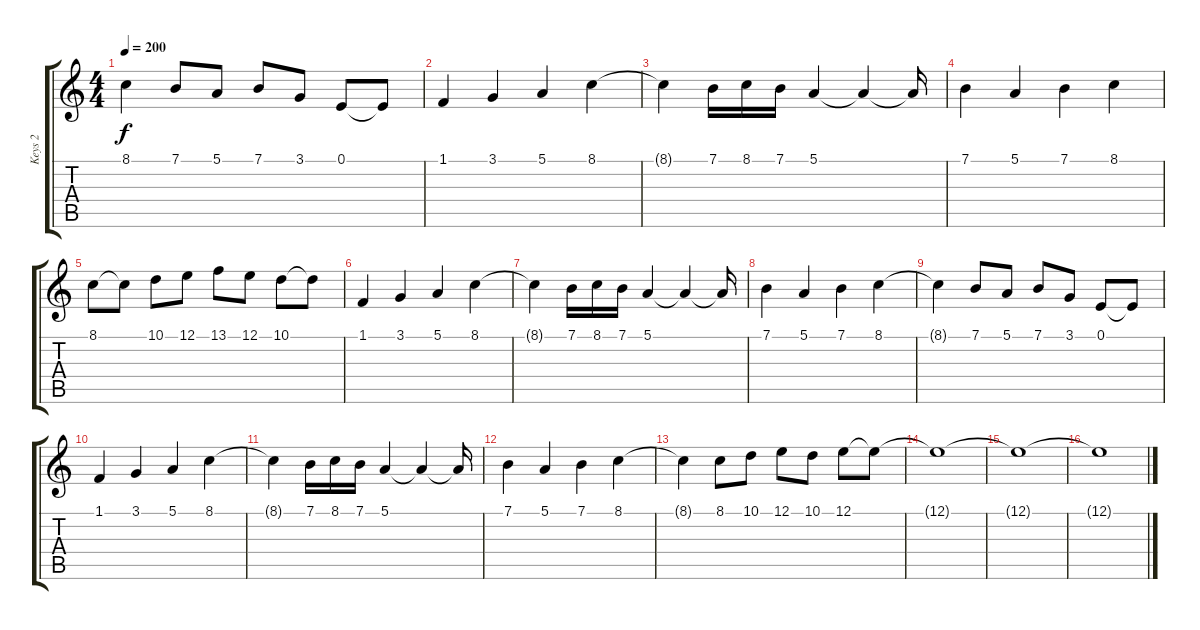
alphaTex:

\track ("Keys 2" "Keys 2") {instrument pad4choir}
\staff {score tabs}
\tuning (E4 B3 G3 D3 A2 E2) {hide}
\ts (4 4)
\tempo 200
\clef g2
\ks c
8.1{t}.4{dy f} 7.1.8 5.1.8 7.1.8 3.1.8 0.1.8 0.1{t}.8 |
1.1.4 3.1.4 5.1.4 8.1.4 |
8.1{t}.4 7.1.16 8.1.16 7.1.16 5.1.4 5.1{t}.4 5.1{t}.16 |
7.1.4 5.1.4 7.1.4 8.1.4 |
8.1.8 8.1{t}.8 10.1.8 12.1.8 13.1.8 12.1.8 10.1.8 10.1{t}.8 |
1.1.4 3.1.4 5.1.4 8.1.4 |
8.1{t}.4 7.1.16 8.1.16 7.1.16 5.1.4 5.1{t}.4 5.1{t}.16 |
7.1.4 5.1.4 7.1.4 8.1.4 |
8.1{t}.4 7.1.8 5.1.8 7.1.8 3.1.8 0.1.8 0.1{t}.8 |
1.1.4 3.1.4 5.1.4 8.1.4 |
8.1{t}.4 7.1.16 8.1.16 7.1.16 5.1.4 5.1{t}.4 5.1{t}.16 |
7.1.4 5.1.4 7.1.4 8.1.4 |
8.1{t}.4 8.1.8 10.1.8 12.1.8 10.1.8 12.1.8 12.1{t}.8 |
12.1{t}.1{volume 13} |
12.1{t}.1{volume 10} |
12.1{t}.1{volume 0}
